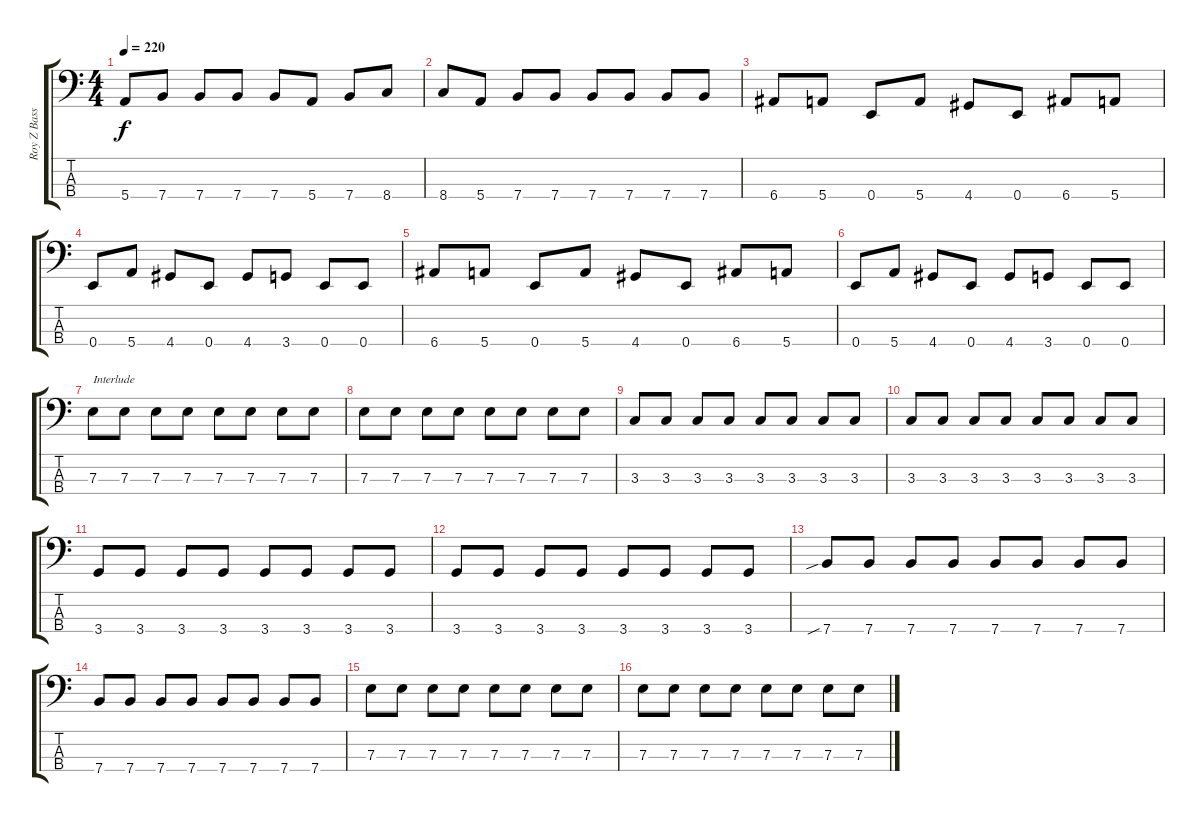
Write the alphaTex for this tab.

\track ("Roy Z Bass" "Roy Z Bass") {instrument electricbasspick}
\staff {score tabs}
\tuning (G2 D2 A1 E1) {hide}
\ts (4 4)
\tempo 220
\clef f4
\ks c
5.4.8{dy f} 7.4.8 7.4.8 7.4.8 7.4.8 5.4.8 7.4.8 8.4.8 |
8.4.8 5.4.8 7.4.8 7.4.8 7.4.8 7.4.8 7.4.8 7.4.8 |
6.4.8 5.4.8 0.4.8 5.4.8 4.4.8 0.4.8 6.4.8 5.4.8 |
0.4.8 5.4.8 4.4.8 0.4.8 4.4.8 3.4.8 0.4.8 0.4.8 |
6.4.8 5.4.8 0.4.8 5.4.8 4.4.8 0.4.8 6.4.8 5.4.8 |
0.4.8 5.4.8 4.4.8 0.4.8 4.4.8 3.4.8 0.4.8 0.4.8 |
7.3.8{txt "Interlude"} 7.3.8 7.3.8 7.3.8 7.3.8 7.3.8 7.3.8 7.3.8 |
7.3.8 7.3.8 7.3.8 7.3.8 7.3.8 7.3.8 7.3.8 7.3.8 |
3.3.8 3.3.8 3.3.8 3.3.8 3.3.8 3.3.8 3.3.8 3.3.8 |
3.3.8 3.3.8 3.3.8 3.3.8 3.3.8 3.3.8 3.3.8 3.3.8 |
3.4.8 3.4.8 3.4.8 3.4.8 3.4.8 3.4.8 3.4.8 3.4.8 |
3.4.8 3.4.8 3.4.8 3.4.8 3.4.8 3.4.8 3.4.8 3.4.8 |
7.4{sib}.8 7.4.8 7.4.8 7.4.8 7.4.8 7.4.8 7.4.8 7.4.8 |
7.4.8 7.4.8 7.4.8 7.4.8 7.4.8 7.4.8 7.4.8 7.4.8 |
7.3.8 7.3.8 7.3.8 7.3.8 7.3.8 7.3.8 7.3.8 7.3.8 |
7.3.8 7.3.8 7.3.8 7.3.8 7.3.8 7.3.8 7.3.8 7.3.8
